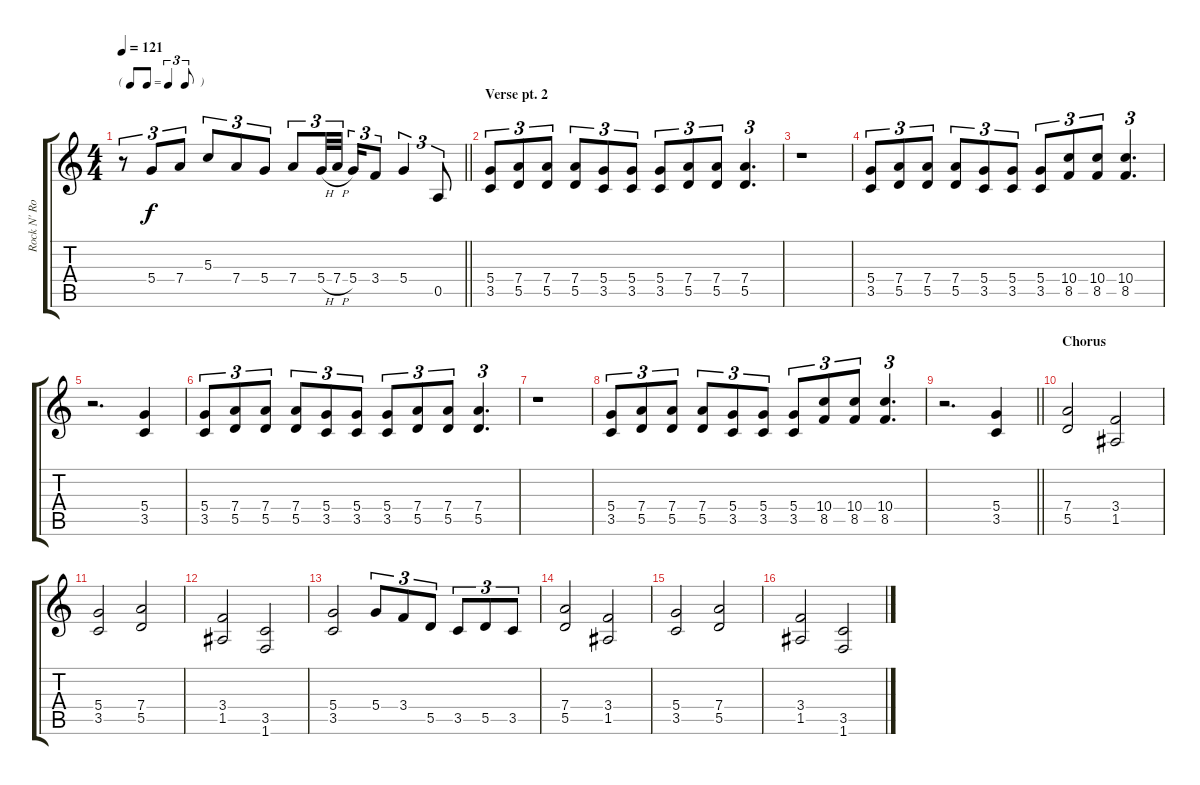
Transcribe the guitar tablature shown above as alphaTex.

\track ("Rock N' Rolf" "Rock N' Ro") {instrument distortionguitar}
\staff {score tabs}
\tuning (E4 B3 G3 D3 A2 E2) {hide}
\ts (4 4)
\tf triplet8th
\tempo 121
\clef g2
\barLineRight lightlight
\ks c
r.8{tu (3 2) dy f} 5.4.8{tu (3 2)} 7.4.8{tu (3 2)} 5.3.8{tu (3 2)} 7.4.8{tu (3 2)} 5.4.8{tu (3 2)} 7.4.8{tu (3 2)} 5.4{h}.32{tu (3 2)} 7.4{h}.32{tu (3 2) beam splitsecondary} 5.4.16{tu (3 2)} 3.4.8{tu (3 2)} 5.4.4{tu (3 2)} 0.5.8{tu (3 2)} |
\section ("" "Verse pt. 2")
(5.4 3.5).8{tu (3 2)} (7.4 5.5).8{tu (3 2)} (7.4 5.5).8{tu (3 2)} (7.4 5.5).8{tu (3 2)} (5.4 3.5).8{tu (3 2)} (5.4 3.5).8{tu (3 2)} (5.4 3.5).8{tu (3 2)} (7.4 5.5).8{tu (3 2)} (7.4 5.5).8{tu (3 2)} (7.4 5.5).4{d tu (3 2)} |
r.1 |
(5.4 3.5).8{tu (3 2)} (7.4 5.5).8{tu (3 2)} (7.4 5.5).8{tu (3 2)} (7.4 5.5).8{tu (3 2)} (5.4 3.5).8{tu (3 2)} (5.4 3.5).8{tu (3 2)} (5.4 3.5).8{tu (3 2)} (10.4 8.5).8{tu (3 2)} (10.4 8.5).8{tu (3 2)} (10.4 8.5).4{d tu (3 2)} |
r.2{d} (5.4 3.5).4 |
(5.4 3.5).8{tu (3 2)} (7.4 5.5).8{tu (3 2)} (7.4 5.5).8{tu (3 2)} (7.4 5.5).8{tu (3 2)} (5.4 3.5).8{tu (3 2)} (5.4 3.5).8{tu (3 2)} (5.4 3.5).8{tu (3 2)} (7.4 5.5).8{tu (3 2)} (7.4 5.5).8{tu (3 2)} (7.4 5.5).4{d tu (3 2)} |
r.1 |
(5.4 3.5).8{tu (3 2)} (7.4 5.5).8{tu (3 2)} (7.4 5.5).8{tu (3 2)} (7.4 5.5).8{tu (3 2)} (5.4 3.5).8{tu (3 2)} (5.4 3.5).8{tu (3 2)} (5.4 3.5).8{tu (3 2)} (10.4 8.5).8{tu (3 2)} (10.4 8.5).8{tu (3 2)} (10.4 8.5).4{d tu (3 2)} |
\barLineRight lightlight
r.2{d} (5.4 3.5).4 |
\section ("" "Chorus")
(7.4 5.5).2 (3.4 1.5).2 |
(5.4 3.5).2 (7.4 5.5).2 |
(3.4 1.5).2 (3.5 1.6).2 |
(5.4 3.5).2 5.4.8{tu (3 2)} 3.4.8{tu (3 2)} 5.5.8{tu (3 2)} 3.5.8{tu (3 2)} 5.5.8{tu (3 2)} 3.5.8{tu (3 2)} |
(7.4 5.5).2 (3.4 1.5).2 |
(5.4 3.5).2 (7.4 5.5).2 |
(3.4 1.5).2 (3.5 1.6).2
